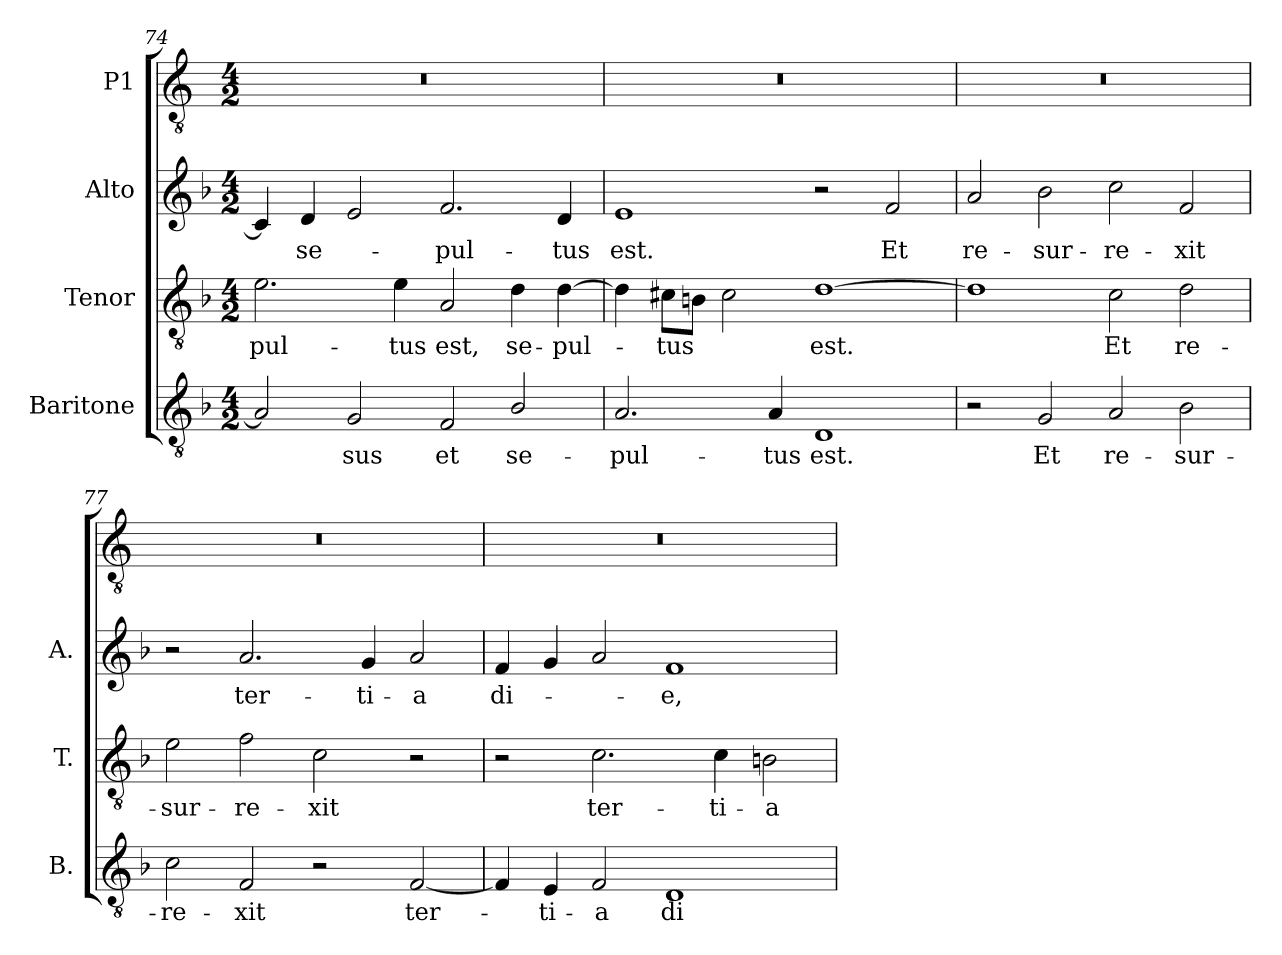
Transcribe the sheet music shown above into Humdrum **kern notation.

**kern	**text	**kern	**text	**kern	**text	**kern
*part4	*part4	*part3	*part3	*part2	*part2	*part1
*staff4	*staff4	*staff3	*staff3	*staff2	*staff2	*staff1
*I"Baritone	*	*I"Tenor	*	*I"Alto	*	*I"P1
*I'B.	*	*I'T.	*	*I'A.	*	*
*clefGv2	*	*clefGv2	*	*clefG2	*	*clefGv2
*ITrd7c12	*	*ITrd7c12	*	*	*	*ITrd7c12
*k[b-]	*	*k[b-]	*	*k[b-]	*	*k[]
*F:	*	*F:	*	*F:	*	*C:
*M4/2	*	*M4/2	*	*M4/2	*	*M4/2
=74	=74	=74	=74	=74	=74	=74
!	!	!	!LO:LY:b:color=#000000	!	!	!LO:N:vis=1
2AAi/]	.	2.Ei\	-pul-	4ci/]	.	0r
!	!	!	!	!	!LO:LY:b:color=#000000	!
.	.	.	.	4di/	se-	.
!	!LO:LY:b:color=#000000	!	!	!	!	!
2GGi/	-sus	.	.	2ei/	.	.
!	!	!	!LO:LY:b:color=#000000	!	!	!
.	.	4Ei\	-tus	.	.	.
!	!LO:LY:b:color=#000000	!	!	!	!	!
!	!	!	!LO:LY:b:color=#000000	!	!	!
!	!	!	!	!	!LO:LY:b:color=#000000	!
2FFi/	et	2AAi/	est,	2.fi/	-pul-	.
!	!LO:LY:b:color=#000000	!	!	!	!	!
!	!	!	!LO:LY:b:color=#000000	!	!	!
2BB-i/	se-	4Di\	se-	.	.	.
!	!	!	!LO:LY:b:color=#000000	!	!	!
!	!	!	!	!	!LO:LY:b:color=#000000	!
.	.	[4Di\	-pul-	4di/	-tus	.
=75	=75	=75	=75	=75	=75	=75
!	!LO:LY:b:color=#000000	!	!	!	!	!
!	!	!	!	!	!LO:LY:b:color=#000000	!LO:N:vis=1
2.AAi/	-pul-	4Di\]	.	1ei	est.	0r
!	!	!	!LO:LY:b:color=#000000	!	!	!
.	.	8C#Xi\L	-tus	.	.	.
.	.	8BBni\J	.	.	.	.
.	.	2C#i\	.	.	.	.
!	!LO:LY:b:color=#000000	!	!	!	!	!
4AAi/	-tus	.	.	.	.	.
!	!LO:LY:b:color=#000000	!	!	!	!	!
!	!	!	!LO:LY:b:color=#000000	!	!	!
1DDi	est.	[1Di	est.	2r	.	.
!	!	!	!	!	!LO:LY:b:color=#000000	!
.	.	.	.	2fi/	Et	.
=76	=76	=76	=76	=76	=76	=76
!	!	!	!	!	!LO:LY:b:color=#000000	!LO:N:vis=1
2r	.	1Di]	.	2ai/	re-	0r
!	!LO:LY:b:color=#000000	!	!	!	!	!
!	!	!	!	!	!LO:LY:b:color=#000000	!
2GGi/	Et	.	.	2b-i\	-sur-	.
!	!LO:LY:b:color=#000000	!	!	!	!	!
!	!	!	!LO:LY:b:color=#000000	!	!	!
!	!	!	!	!	!LO:LY:b:color=#000000	!
2AAi/	re-	2Ci\	Et	2cci\	-re-	.
!	!LO:LY:b:color=#000000	!	!	!	!	!
!	!	!	!LO:LY:b:color=#000000	!	!	!
!	!	!	!	!	!LO:LY:b:color=#000000	!
2BB-i\	-sur-	2Di\	re-	2fi/	-xit	.
=77	=77	=77	=77	=77	=77	=77
!	!LO:LY:b:color=#000000	!	!	!	!	!
!	!	!	!LO:LY:b:color=#000000	!	!	!LO:N:vis=1
2Ci\	-re-	2Ei\	-sur-	2r	.	0r
!	!LO:LY:b:color=#000000	!	!	!	!	!
!	!	!	!LO:LY:b:color=#000000	!	!	!
!	!	!	!	!	!LO:LY:b:color=#000000	!
2FFi/	-xit	2Fi\	-re-	2.ai/	ter-	.
!	!	!	!LO:LY:b:color=#000000	!	!	!
2r	.	2Ci\	-xit	.	.	.
!	!	!	!	!	!LO:LY:b:color=#000000	!
.	.	.	.	4gi/	-ti-	.
!	!LO:LY:b:color=#000000	!	!	!	!	!
!	!	!	!	!	!LO:LY:b:color=#000000	!
[2FFi/	ter-	2r	.	2ai/	-a	.
!!LO:LB:g=z
=78	=78	=78	=78	=78	=78	=78
!	!	!	!	!	!LO:LY:b:color=#000000	!LO:N:vis=1
4FFi/]	.	2r	.	4fi/	di-	0r
!	!LO:LY:b:color=#000000	!	!	!	!	!
4EEi/	-ti-	.	.	4gi/	.	.
!	!LO:LY:b:color=#000000	!	!	!	!	!
!	!	!	!LO:LY:b:color=#000000	!	!	!
2FFi/	-a	2.Ci\	ter-	2ai/	.	.
!	!LO:LY:b:color=#000000	!	!	!	!	!
!	!	!	!	!	!LO:LY:b:color=#000000	!
1DDi	di-	.	.	1fi	-e,	.
!	!	!	!LO:LY:b:color=#000000	!	!	!
.	.	4Ci\	-ti-	.	.	.
!	!	!	!LO:LY:b:color=#000000	!	!	!
.	.	2BBni\	-a	.	.	.
=	=	=	=	=	=	=
*-	*-	*-	*-	*-	*-	*-
